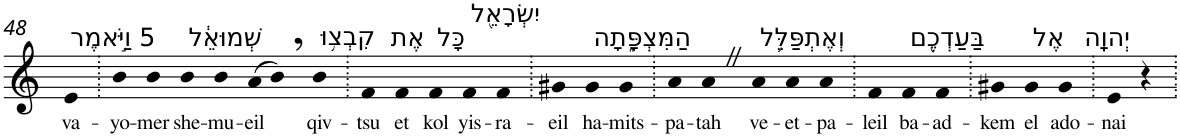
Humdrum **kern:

**kern	**text
*part1	*part1
*staff1	*staff1
*I"Piano	*
*I'Pno	*
!!LO:PB:g=z
*clefG2	*
*k[]	*
=48	=48
!LO:TX:a:t=5 וַיֹּ֣אמֶר	!
!	!LO:LY:b
4e	va-
=49.	=49.
!	!LO:LY:b
4b	-yo-
!	!LO:LY:b
4b	-mer
!LO:TX:a:t=שְׁמוּאֵ֔ל	!
!	!LO:LY:b
4b	she-
!	!LO:LY:b
4b	-mu-
!	!LO:LY:b
(>8a	-eil
8b,)	.
!LO:TX:a:t=קִבְצ֥וּ	!
!	!LO:LY:b
4b	qiv-
=50.	=50.
!	!LO:LY:b
4f	-tsu
!LO:TX:a:t=אֶת	!
!	!LO:LY:b
4f	et
!LO:TX:a:t=כָּל	!
!	!LO:LY:b
4f	kol
!LO:TX:a:t=יִשְׂרָאֵ֖ל	!
!	!LO:LY:b
4f	yis-
!	!LO:LY:b
4f	-ra-
=51.	=51.
!	!LO:LY:b
4g#X	-eil
!LO:TX:a:t=הַמִּצְפָּ֑תָה	!
!	!LO:LY:b
4g#	ha-
!	!LO:LY:b
4g#	-mits-
=52.	=52.
!	!LO:LY:b
4a	-pa-
!	!LO:LY:b
4aZ	-tah
!LO:TX:a:t=וְאֶתְפַּלֵּ֥ל	!
!	!LO:LY:b
4a	ve-
!	!LO:LY:b
4a	-et-
!	!LO:LY:b
4a	-pa-
=53.	=53.
!	!LO:LY:b
4f	-leil
!LO:TX:a:t=בַּעַדְכֶ֖ם	!
!	!LO:LY:b
4f	ba-
!	!LO:LY:b
4f	-ad-
=54.	=54.
!	!LO:LY:b
4g#X	-kem
!LO:TX:a:t=אֶל	!
!	!LO:LY:b
4g#	el
!LO:TX:a:t=יְהוָֽה	!
!	!LO:LY:b
4g#	ado-
=55.	=55.
!	!LO:LY:b
4e	-nai
4r	.
=.	=.
*-	*-
